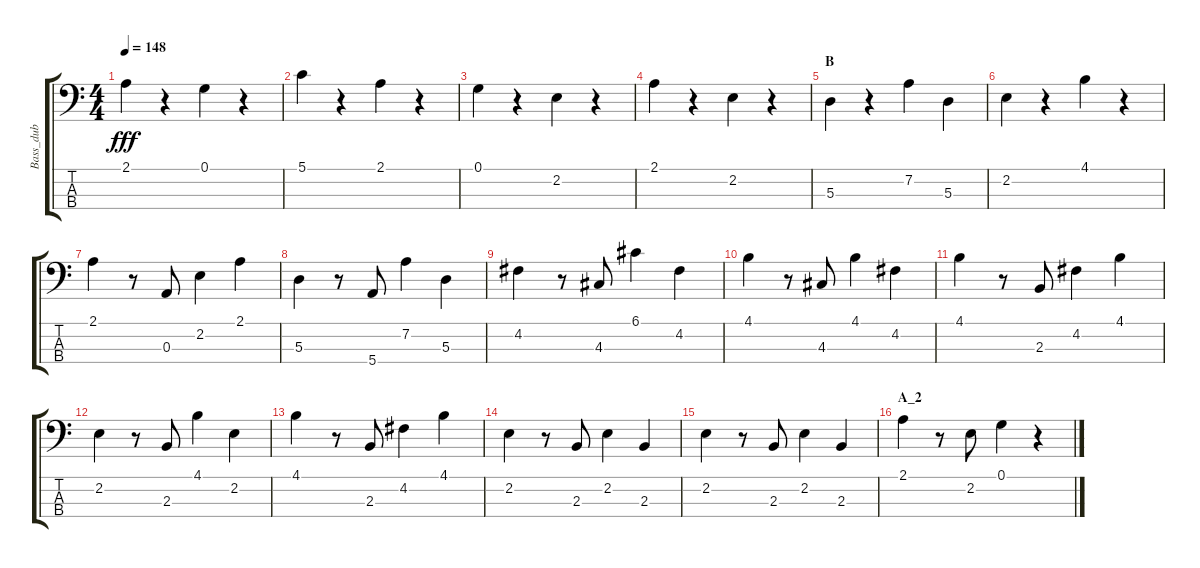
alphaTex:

\track ("Bass_dub" "Bass_dub") {instrument acousticbass}
\staff {score tabs}
\tuning (G2 D2 A1 E1) {hide}
\ts (4 4)
\tempo 148
\clef f4
\ks c
2.1.4{dy fff} r.4 0.1.4 r.4 |
5.1.4 r.4 2.1.4 r.4 |
0.1.4 r.4 2.2.4 r.4 |
2.1.4 r.4 2.2.4 r.4 |
\section ("" "B")
5.3.4 r.4 7.2.4 5.3.4 |
2.2.4 r.4 4.1.4 r.4 |
2.1.4 r.8 0.3.8 2.2.4 2.1.4 |
5.3.4 r.8 5.4.8 7.2.4 5.3.4 |
4.2.4 r.8 4.3.8 6.1.4 4.2.4 |
4.1.4 r.8 4.3.8 4.1.4 4.2.4 |
4.1.4 r.8 2.3.8 4.2.4 4.1.4 |
2.2.4 r.8 2.3.8 4.1.4 2.2.4 |
4.1.4 r.8 2.3.8 4.2.4 4.1.4 |
2.2.4 r.8 2.3.8 2.2.4 2.3.4 |
2.2.4 r.8 2.3.8 2.2.4 2.3.4 |
\section ("" "A_2")
2.1.4 r.8 2.2.8 0.1.4 r.4
